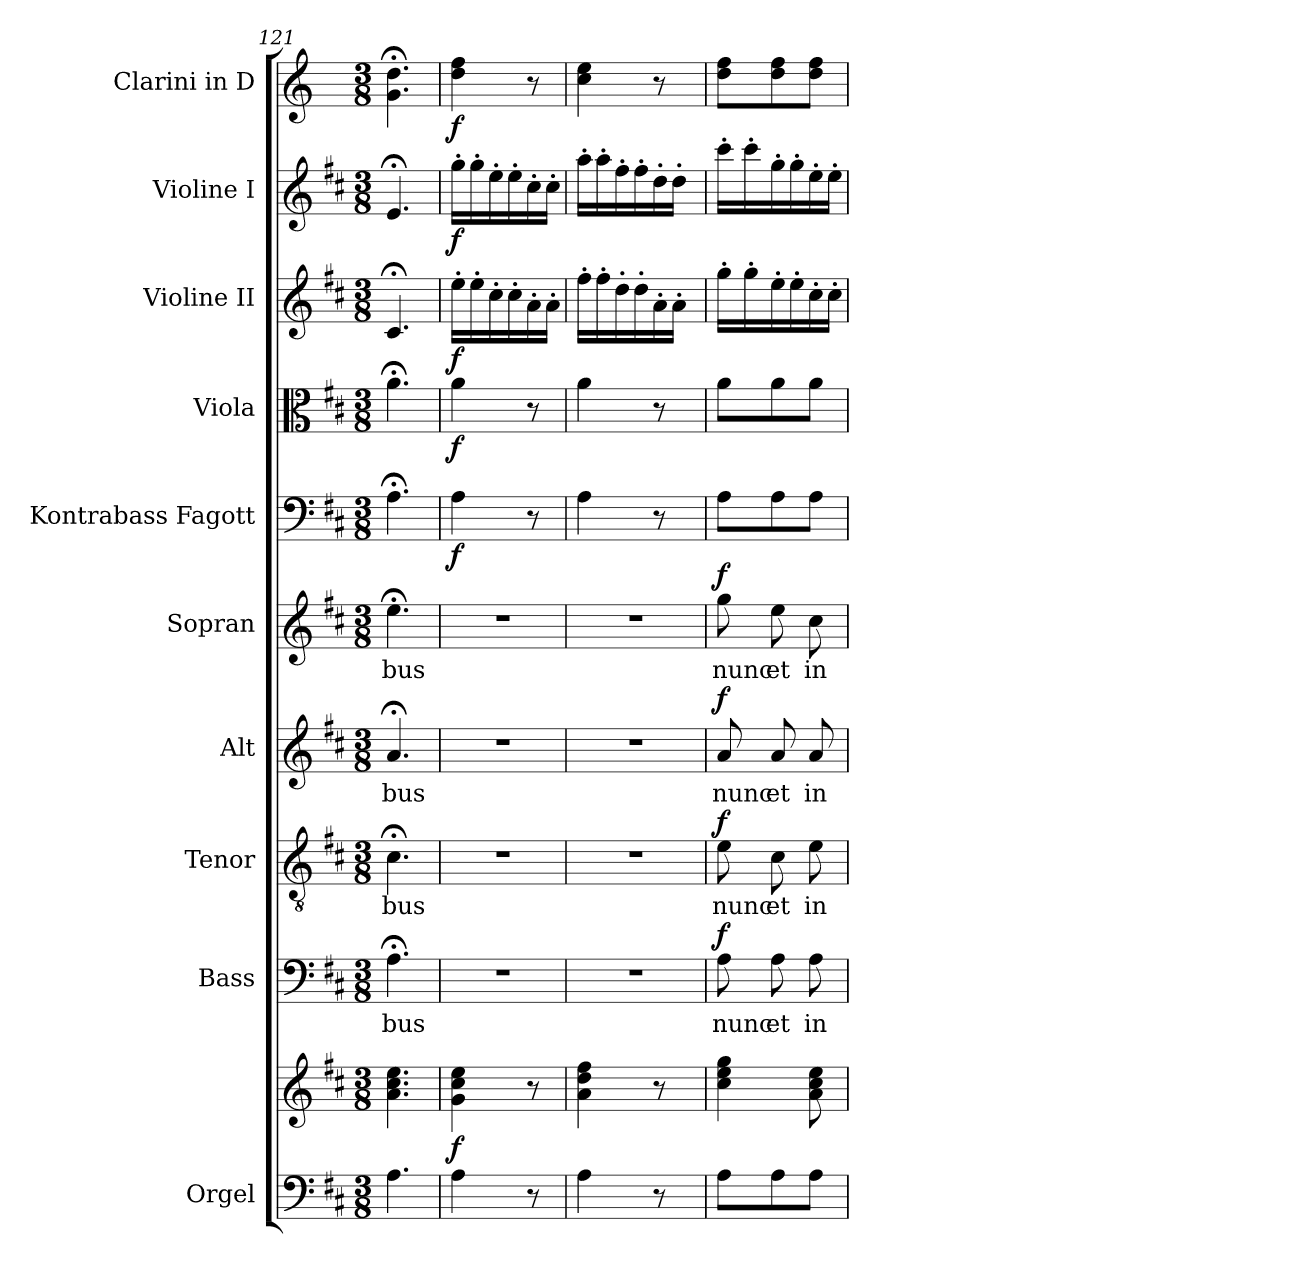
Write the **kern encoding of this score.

**kern	**kern	**dynam	**kern	**text	**dynam	**kern	**text	**dynam	**kern	**text	**dynam	**kern	**text	**dynam	**kern	**dynam	**kern	**dynam	**kern	**dynam	**kern	**dynam	**kern	**dynam
*part10	*part10	*part10	*part9	*part9	*part9	*part8	*part8	*part8	*part7	*part7	*part7	*part6	*part6	*part6	*part5	*part5	*part4	*part4	*part3	*part3	*part2	*part2	*part1	*part1
*staff11	*staff10	*staff10/11	*staff9	*staff9	*staff9	*staff8	*staff8	*staff8	*staff7	*staff7	*staff7	*staff6	*staff6	*staff6	*staff5	*staff5	*staff4	*staff4	*staff3	*staff3	*staff2	*staff2	*staff1	*staff1
*I"Orgel	*	*	*I"Bass	*	*	*I"Tenor	*	*	*I"Alt	*	*	*I"Sopran	*	*	*I"Kontrabass Fagott	*	*I"Viola	*	*I"Violine II	*	*I"Violine I	*	*I"Clarini in D	*
*I'Org.	*	*	*I'B.	*	*	*I'T.	*	*	*I'A.	*	*	*I'S.	*	*	*I'Kb.	*	*I'Vla.	*	*I'Vl. II	*	*I'Vl. I	*	*I'Clar.	*
*clefF4	*clefG2	*	*clefF4	*	*	*clefGv2	*	*	*clefG2	*	*	*clefG2	*	*	*clefF4	*	*clefC3	*	*clefG2	*	*clefG2	*	*clefG2	*
*	*	*	*	*	*	*	*	*	*	*	*	*	*	*	*ITrd7c12	*	*	*	*	*	*	*	*ITrd-1c-2	*
*k[f#c#]	*k[f#c#]	*	*k[f#c#]	*	*	*k[f#c#]	*	*	*k[f#c#]	*	*	*k[f#c#]	*	*	*k[f#c#]	*	*k[f#c#]	*	*k[f#c#]	*	*k[f#c#]	*	*k[f#c#]	*
*D:	*D:	*	*D:	*	*	*D:	*	*	*D:	*	*	*D:	*	*	*D:	*	*D:	*	*D:	*	*D:	*	*D:	*
*M3/8	*M3/8	*	*M3/8	*	*	*M3/8	*	*	*M3/8	*	*	*M3/8	*	*	*M3/8	*	*M3/8	*	*M3/8	*	*M3/8	*	*M3/8	*
=121	=121	=121	=121	=121	=121	=121	=121	=121	=121	=121	=121	=121	=121	=121	=121	=121	=121	=121	=121	=121	=121	=121	=121	=121
!	!	!	!	!LO:LY:b	!	!	!LO:LY:b	!	!	!LO:LY:b	!	!	!LO:LY:b	!	!	!	!	!	!	!	!	!	!	!
4.A\	4.a\ 4.cc#\ 4.ee\	.	4.A;<\	-bus	.	4.c#;<\	-bus	.	4.a;</	-bus	.	4.ee;<\	-bus	.	4.AA;<\	.	4.a;<\	.	4.c#;</	.	4.e;</	.	4.a\;< 4.ee\;<	.
!!LO:PB:g=z
=122	=122	=122	=122	=122	=122	=122	=122	=122	=122	=122	=122	=122	=122	=122	=122	=122	=122	=122	=122	=122	=122	=122	=122	=122
!	!	!LO:DY:b	!	!	!	!	!	!	!	!	!	!	!	!	!	!LO:DY:b	!	!LO:DY:b	!	!LO:DY:b	!	!LO:DY:b	!	!LO:DY:b
4A\	4g\ 4cc#\ 4ee\	f	4.r	.	.	4.r	.	.	4.r	.	.	4.r	.	.	4AA\	f	4a\	f	16ee'>\LL	f	16gg'>\LL	f	4ee\ 4gg\	f
.	.	.	.	.	.	.	.	.	.	.	.	.	.	.	.	.	.	.	16ee'>\	.	16gg'>\	.	.	.
.	.	.	.	.	.	.	.	.	.	.	.	.	.	.	.	.	.	.	16cc#'>\	.	16ee'>\	.	.	.
.	.	.	.	.	.	.	.	.	.	.	.	.	.	.	.	.	.	.	16cc#'>\	.	16ee'>\	.	.	.
8r	8r	.	.	.	.	.	.	.	.	.	.	.	.	.	8r	.	8r	.	16a'>\	.	16cc#'>\	.	8r	.
.	.	.	.	.	.	.	.	.	.	.	.	.	.	.	.	.	.	.	16a'>\JJ	.	16cc#'>\JJ	.	.	.
=123	=123	=123	=123	=123	=123	=123	=123	=123	=123	=123	=123	=123	=123	=123	=123	=123	=123	=123	=123	=123	=123	=123	=123	=123
4A\	4a\ 4dd\ 4ff#\	.	4.r	.	.	4.r	.	.	4.r	.	.	4.r	.	.	4AA\	.	4a\	.	16ff#'>\LL	.	16aa'>\LL	.	4dd\ 4ff#\	.
.	.	.	.	.	.	.	.	.	.	.	.	.	.	.	.	.	.	.	16ff#'>\	.	16aa'>\	.	.	.
.	.	.	.	.	.	.	.	.	.	.	.	.	.	.	.	.	.	.	16dd'>\	.	16ff#'>\	.	.	.
.	.	.	.	.	.	.	.	.	.	.	.	.	.	.	.	.	.	.	16dd'>\	.	16ff#'>\	.	.	.
8r	8r	.	.	.	.	.	.	.	.	.	.	.	.	.	8r	.	8r	.	16a'>\	.	16dd'>\	.	8r	.
.	.	.	.	.	.	.	.	.	.	.	.	.	.	.	.	.	.	.	16a'>\JJ	.	16dd'>\JJ	.	.	.
=124	=124	=124	=124	=124	=124	=124	=124	=124	=124	=124	=124	=124	=124	=124	=124	=124	=124	=124	=124	=124	=124	=124	=124	=124
!	!	!	!	!LO:LY:b	!LO:DY:a	!	!LO:LY:b	!LO:DY:a	!	!LO:LY:b	!LO:DY:a	!	!LO:LY:b	!LO:DY:a	!	!	!	!	!	!	!	!	!	!
8A\L	4cc#\ 4ee\ 4gg\	.	8A\	nunc	f	8e\	nunc	f	8a/	nunc	f	8gg\	nunc	f	8AA\L	.	8a\L	.	16gg'>\LL	.	16ccc#'>\LL	.	8ee\ 8gg\L	.
.	.	.	.	.	.	.	.	.	.	.	.	.	.	.	.	.	.	.	16gg'>\	.	16ccc#'>\	.	.	.
!	!	!	!	!LO:LY:b	!	!	!LO:LY:b	!	!	!LO:LY:b	!	!	!LO:LY:b	!	!	!	!	!	!	!	!	!	!	!
8A\	.	.	8A\	et	.	8c#\	et	.	8a/	et	.	8ee\	et	.	8AA\	.	8a\	.	16ee'>\	.	16gg'>\	.	8ee\ 8gg\	.
.	.	.	.	.	.	.	.	.	.	.	.	.	.	.	.	.	.	.	16ee'>\	.	16gg'>\	.	.	.
!	!	!	!	!LO:LY:b	!	!	!LO:LY:b	!	!	!LO:LY:b	!	!	!LO:LY:b	!	!	!	!	!	!	!	!	!	!	!
8A\J	8a\ 8cc#\ 8ee\	.	8A\	in	.	8e\	in	.	8a/	in	.	8cc#\	in	.	8AA\J	.	8a\J	.	16cc#'>\	.	16ee'>\	.	8ee\ 8gg\J	.
.	.	.	.	.	.	.	.	.	.	.	.	.	.	.	.	.	.	.	16cc#'>\JJ	.	16ee'>\JJ	.	.	.
=	=	=	=	=	=	=	=	=	=	=	=	=	=	=	=	=	=	=	=	=	=	=	=	=
*-	*-	*-	*-	*-	*-	*-	*-	*-	*-	*-	*-	*-	*-	*-	*-	*-	*-	*-	*-	*-	*-	*-	*-	*-
